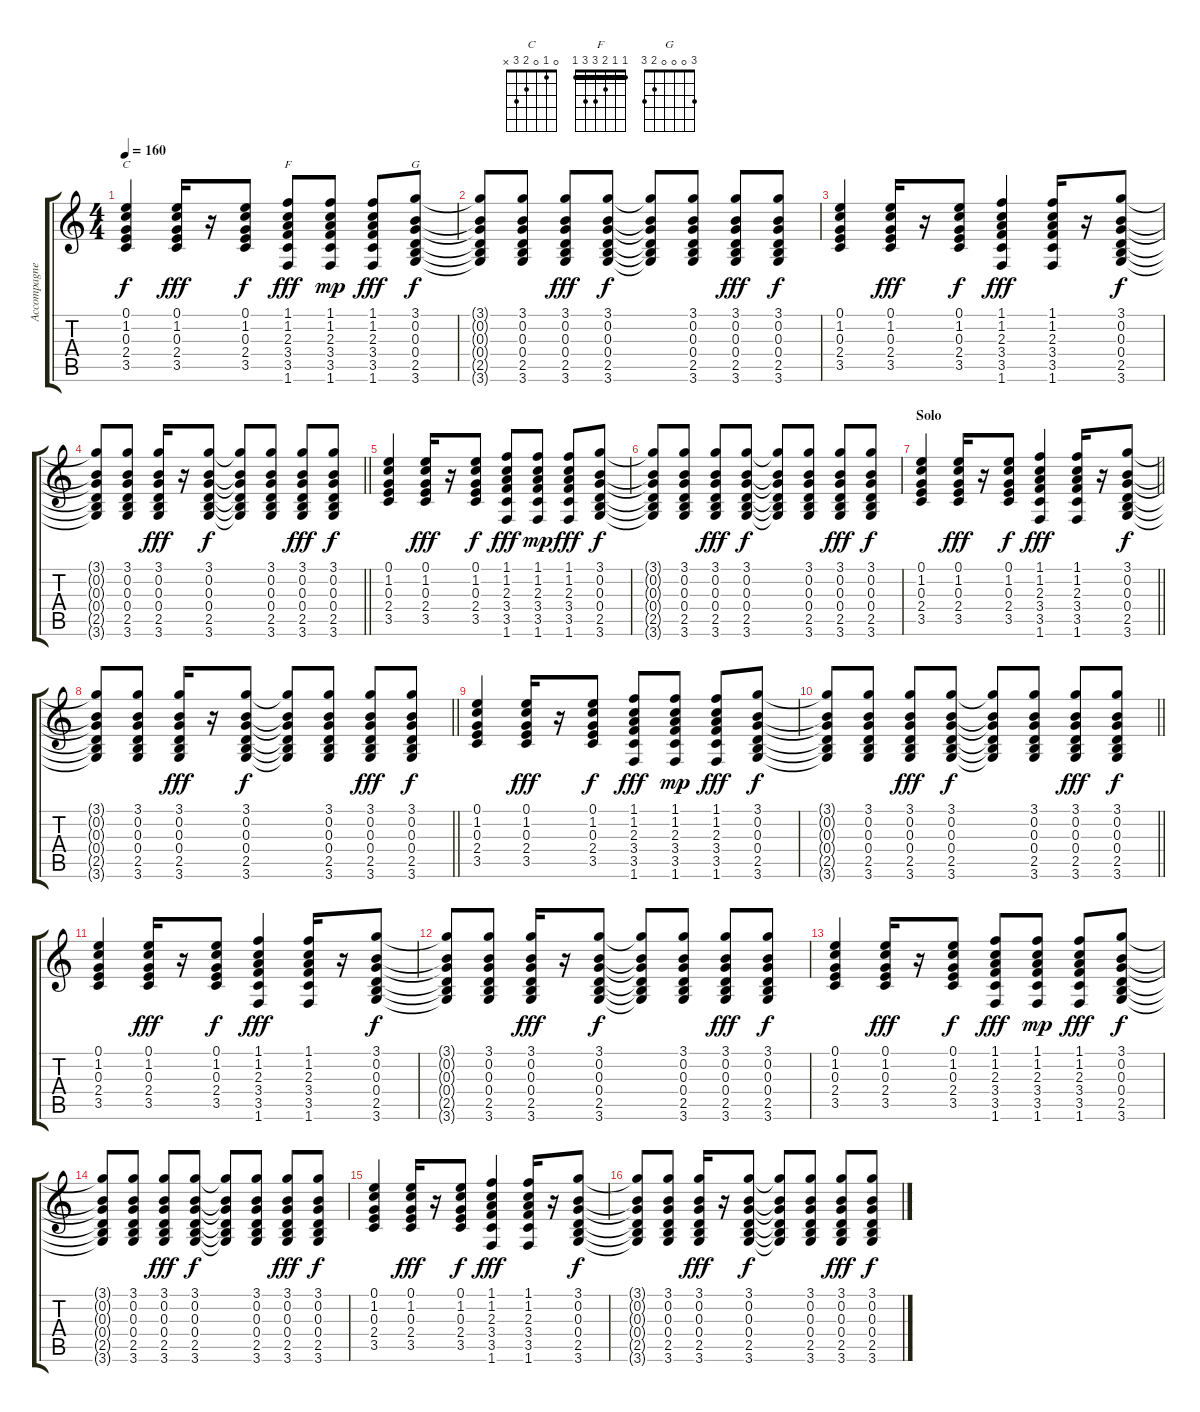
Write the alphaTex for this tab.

\track ("Accompagnement" "Accompagne") {instrument electricguitarjazz}
\staff {score tabs}
\tuning (E4 B3 G3 D3 A2 E2) {hide}
\chord ("C" 0 1 0 2 3 x)
\chord ("F" 1 1 2 3 3 1) {barre 1}
\chord ("G" 3 0 0 0 2 3)
\ts (4 4)
\tempo 160
\clef g2
\ks c
(0.1 1.2 0.3 2.4 3.5).4{ch "C" dy f} (0.1 1.2 0.3 2.4 3.5).16{dy fff} r.16 (0.1 1.2 0.3 2.4 3.5).8{dy f} (1.1 1.2 2.3 3.4 3.5 1.6).8{ch "F" dy fff} (1.1 1.2 2.3 3.4 3.5 1.6).8{dy mp} (1.1 1.2 2.3 3.4 3.5 1.6).8{dy fff} (3.1 0.2 0.3 0.4 2.5 3.6).8{ch "G" dy f} |
(3.1{t} 0.2{t} 0.3{t} 0.4{t} 2.5{t} 3.6{t}).8 (3.1 0.2 0.3 0.4 2.5 3.6).8 (3.1 0.2 0.3 0.4 2.5 3.6).8{dy fff} (3.1 0.2 0.3 0.4 2.5 3.6).8{dy f} (3.1{t} 0.2{t} 0.3{t} 0.4{t} 2.5{t} 3.6{t}).8 (3.1 0.2 0.3 0.4 2.5 3.6).8 (3.1 0.2 0.3 0.4 2.5 3.6).8{dy fff} (3.1 0.2 0.3 0.4 2.5 3.6).8{dy f} |
(0.1 1.2 0.3 2.4 3.5).4 (0.1 1.2 0.3 2.4 3.5).16{dy fff} r.16 (0.1 1.2 0.3 2.4 3.5).8{dy f} (1.1 1.2 2.3 3.4 3.5 1.6).4{dy fff} (1.1 1.2 2.3 3.4 3.5 1.6).16 r.16 (3.1 0.2 0.3 0.4 2.5 3.6).8{dy f} |
\barLineRight lightlight
(3.1{t} 0.2{t} 0.3{t} 0.4{t} 2.5{t} 3.6{t}).8 (3.1 0.2 0.3 0.4 2.5 3.6).8 (3.1 0.2 0.3 0.4 2.5 3.6).16{dy fff} r.16 (3.1 0.2 0.3 0.4 2.5 3.6).8{dy f} (3.1{t} 0.2{t} 0.3{t} 0.4{t} 2.5{t} 3.6{t}).8 (3.1 0.2 0.3 0.4 2.5 3.6).8 (3.1 0.2 0.3 0.4 2.5 3.6).8{dy fff} (3.1 0.2 0.3 0.4 2.5 3.6).8{dy f} |
(0.1 1.2 0.3 2.4 3.5).4 (0.1 1.2 0.3 2.4 3.5).16{dy fff} r.16 (0.1 1.2 0.3 2.4 3.5).8{dy f} (1.1 1.2 2.3 3.4 3.5 1.6).8{dy fff} (1.1 1.2 2.3 3.4 3.5 1.6).8{dy mp} (1.1 1.2 2.3 3.4 3.5 1.6).8{dy fff} (3.1 0.2 0.3 0.4 2.5 3.6).8{dy f} |
(3.1{t} 0.2{t} 0.3{t} 0.4{t} 2.5{t} 3.6{t}).8 (3.1 0.2 0.3 0.4 2.5 3.6).8 (3.1 0.2 0.3 0.4 2.5 3.6).8{dy fff} (3.1 0.2 0.3 0.4 2.5 3.6).8{dy f} (3.1{t} 0.2{t} 0.3{t} 0.4{t} 2.5{t} 3.6{t}).8 (3.1 0.2 0.3 0.4 2.5 3.6).8 (3.1 0.2 0.3 0.4 2.5 3.6).8{dy fff} (3.1 0.2 0.3 0.4 2.5 3.6).8{dy f} |
\section ("" "Solo")
\barLineRight lightlight
(0.1 1.2 0.3 2.4 3.5).4 (0.1 1.2 0.3 2.4 3.5).16{dy fff} r.16 (0.1 1.2 0.3 2.4 3.5).8{dy f} (1.1 1.2 2.3 3.4 3.5 1.6).4{dy fff} (1.1 1.2 2.3 3.4 3.5 1.6).16 r.16 (3.1 0.2 0.3 0.4 2.5 3.6).8{dy f} |
\barLineRight lightlight
(3.1{t} 0.2{t} 0.3{t} 0.4{t} 2.5{t} 3.6{t}).8 (3.1 0.2 0.3 0.4 2.5 3.6).8 (3.1 0.2 0.3 0.4 2.5 3.6).16{dy fff} r.16 (3.1 0.2 0.3 0.4 2.5 3.6).8{dy f} (3.1{t} 0.2{t} 0.3{t} 0.4{t} 2.5{t} 3.6{t}).8 (3.1 0.2 0.3 0.4 2.5 3.6).8 (3.1 0.2 0.3 0.4 2.5 3.6).8{dy fff} (3.1 0.2 0.3 0.4 2.5 3.6).8{dy f} |
(0.1 1.2 0.3 2.4 3.5).4 (0.1 1.2 0.3 2.4 3.5).16{dy fff} r.16 (0.1 1.2 0.3 2.4 3.5).8{dy f} (1.1 1.2 2.3 3.4 3.5 1.6).8{dy fff} (1.1 1.2 2.3 3.4 3.5 1.6).8{dy mp} (1.1 1.2 2.3 3.4 3.5 1.6).8{dy fff} (3.1 0.2 0.3 0.4 2.5 3.6).8{dy f} |
\barLineRight lightlight
(3.1{t} 0.2{t} 0.3{t} 0.4{t} 2.5{t} 3.6{t}).8 (3.1 0.2 0.3 0.4 2.5 3.6).8 (3.1 0.2 0.3 0.4 2.5 3.6).8{dy fff} (3.1 0.2 0.3 0.4 2.5 3.6).8{dy f} (3.1{t} 0.2{t} 0.3{t} 0.4{t} 2.5{t} 3.6{t}).8 (3.1 0.2 0.3 0.4 2.5 3.6).8 (3.1 0.2 0.3 0.4 2.5 3.6).8{dy fff} (3.1 0.2 0.3 0.4 2.5 3.6).8{dy f} |
(0.1 1.2 0.3 2.4 3.5).4 (0.1 1.2 0.3 2.4 3.5).16{dy fff} r.16 (0.1 1.2 0.3 2.4 3.5).8{dy f} (1.1 1.2 2.3 3.4 3.5 1.6).4{dy fff} (1.1 1.2 2.3 3.4 3.5 1.6).16 r.16 (3.1 0.2 0.3 0.4 2.5 3.6).8{dy f} |
(3.1{t} 0.2{t} 0.3{t} 0.4{t} 2.5{t} 3.6{t}).8 (3.1 0.2 0.3 0.4 2.5 3.6).8 (3.1 0.2 0.3 0.4 2.5 3.6).16{dy fff} r.16 (3.1 0.2 0.3 0.4 2.5 3.6).8{dy f} (3.1{t} 0.2{t} 0.3{t} 0.4{t} 2.5{t} 3.6{t}).8 (3.1 0.2 0.3 0.4 2.5 3.6).8 (3.1 0.2 0.3 0.4 2.5 3.6).8{dy fff} (3.1 0.2 0.3 0.4 2.5 3.6).8{dy f} |
(0.1 1.2 0.3 2.4 3.5).4 (0.1 1.2 0.3 2.4 3.5).16{dy fff} r.16 (0.1 1.2 0.3 2.4 3.5).8{dy f} (1.1 1.2 2.3 3.4 3.5 1.6).8{dy fff} (1.1 1.2 2.3 3.4 3.5 1.6).8{dy mp} (1.1 1.2 2.3 3.4 3.5 1.6).8{dy fff} (3.1 0.2 0.3 0.4 2.5 3.6).8{dy f} |
(3.1{t} 0.2{t} 0.3{t} 0.4{t} 2.5{t} 3.6{t}).8 (3.1 0.2 0.3 0.4 2.5 3.6).8 (3.1 0.2 0.3 0.4 2.5 3.6).8{dy fff} (3.1 0.2 0.3 0.4 2.5 3.6).8{dy f} (3.1{t} 0.2{t} 0.3{t} 0.4{t} 2.5{t} 3.6{t}).8 (3.1 0.2 0.3 0.4 2.5 3.6).8 (3.1 0.2 0.3 0.4 2.5 3.6).8{dy fff} (3.1 0.2 0.3 0.4 2.5 3.6).8{dy f} |
(0.1 1.2 0.3 2.4 3.5).4 (0.1 1.2 0.3 2.4 3.5).16{dy fff} r.16 (0.1 1.2 0.3 2.4 3.5).8{dy f} (1.1 1.2 2.3 3.4 3.5 1.6).4{dy fff} (1.1 1.2 2.3 3.4 3.5 1.6).16 r.16 (3.1 0.2 0.3 0.4 2.5 3.6).8{dy f} |
(3.1{t} 0.2{t} 0.3{t} 0.4{t} 2.5{t} 3.6{t}).8 (3.1 0.2 0.3 0.4 2.5 3.6).8 (3.1 0.2 0.3 0.4 2.5 3.6).16{dy fff} r.16 (3.1 0.2 0.3 0.4 2.5 3.6).8{dy f} (3.1{t} 0.2{t} 0.3{t} 0.4{t} 2.5{t} 3.6{t}).8 (3.1 0.2 0.3 0.4 2.5 3.6).8 (3.1 0.2 0.3 0.4 2.5 3.6).8{dy fff} (3.1 0.2 0.3 0.4 2.5 3.6).8{dy f}
